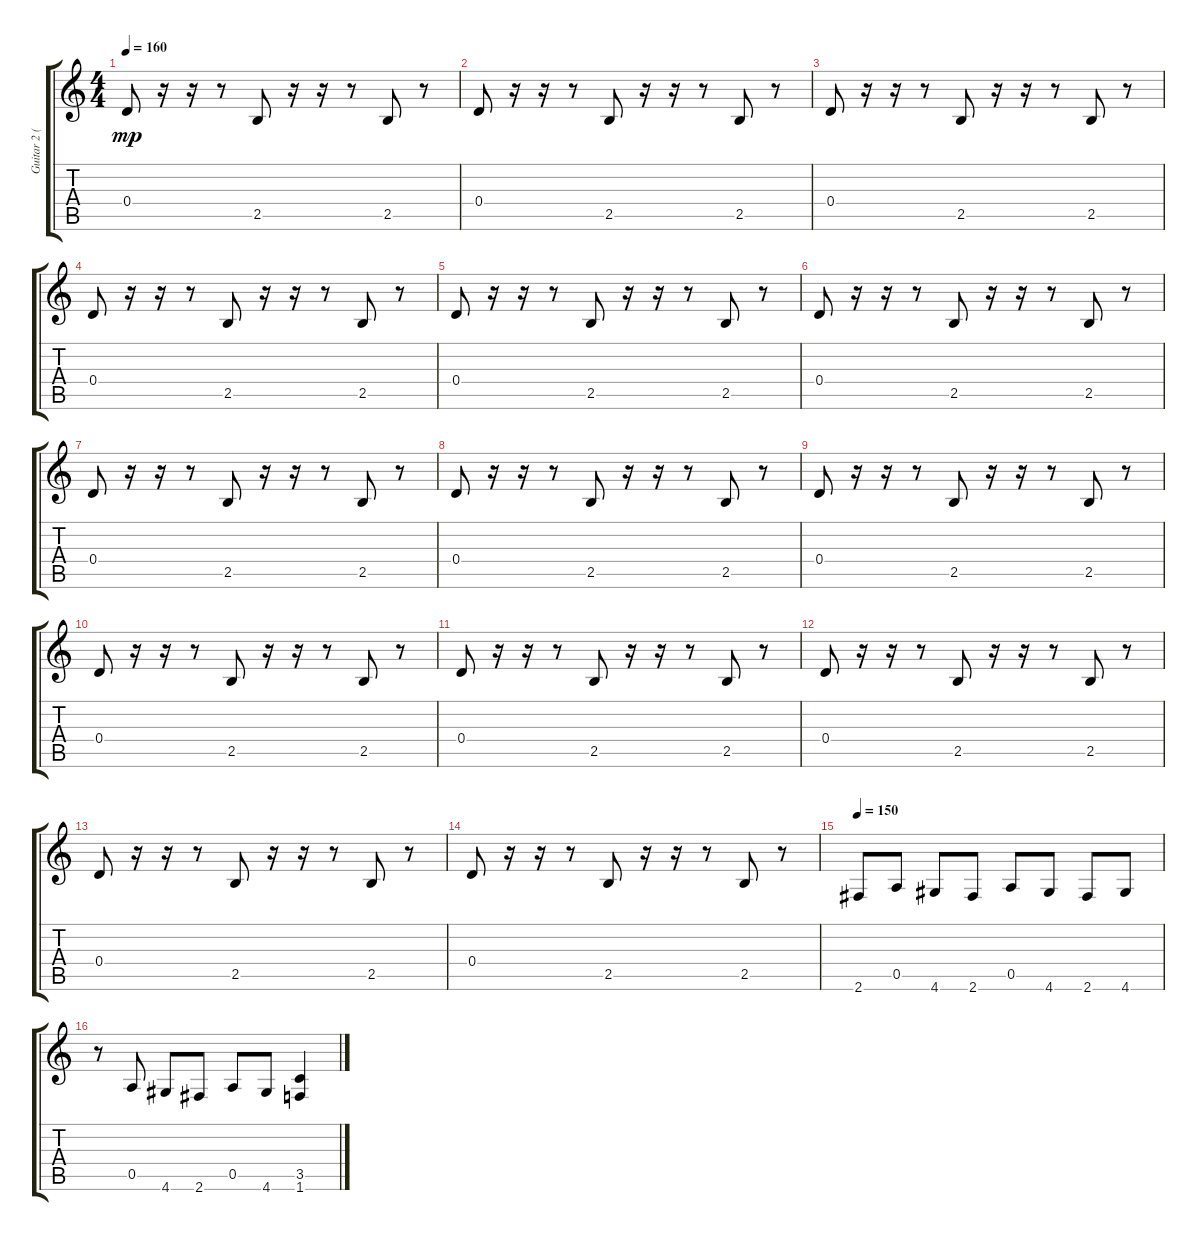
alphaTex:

\track ("Guitar 2 (Lead)           " "Guitar 2 (") {instrument distortionguitar}
\staff {score tabs}
\tuning (E4 B3 G3 D3 A2 E2) {hide}
\ts (4 4)
\tempo 160
\clef g2
\ks c
0.4.8{dy mp} r.16 r.16 r.8 2.5.8 r.16 r.16 r.8 2.5.8 r.8 |
0.4.8 r.16 r.16 r.8 2.5.8 r.16 r.16 r.8 2.5.8 r.8 |
0.4.8 r.16 r.16 r.8 2.5.8 r.16 r.16 r.8 2.5.8 r.8 |
0.4.8 r.16 r.16 r.8 2.5.8 r.16 r.16 r.8 2.5.8 r.8 |
0.4.8 r.16 r.16 r.8 2.5.8 r.16 r.16 r.8 2.5.8 r.8 |
0.4.8 r.16 r.16 r.8 2.5.8 r.16 r.16 r.8 2.5.8 r.8 |
0.4.8 r.16 r.16 r.8 2.5.8 r.16 r.16 r.8 2.5.8 r.8 |
0.4.8 r.16 r.16 r.8 2.5.8 r.16 r.16 r.8 2.5.8 r.8 |
0.4.8 r.16 r.16 r.8 2.5.8 r.16 r.16 r.8 2.5.8 r.8 |
0.4.8 r.16 r.16 r.8 2.5.8 r.16 r.16 r.8 2.5.8 r.8 |
0.4.8 r.16 r.16 r.8 2.5.8 r.16 r.16 r.8 2.5.8 r.8 |
0.4.8 r.16 r.16 r.8 2.5.8 r.16 r.16 r.8 2.5.8 r.8 |
0.4.8 r.16 r.16 r.8 2.5.8 r.16 r.16 r.8 2.5.8 r.8 |
0.4.8 r.16 r.16 r.8 2.5.8 r.16 r.16 r.8 2.5.8 r.8 |
\tempo 150
2.6.8 0.5.8 4.6.8 2.6.8 0.5.8 4.6.8 2.6.8 4.6.8 |
r.8 0.5.8 4.6.8 2.6.8 0.5.8 4.6.8 (3.5 1.6).4
